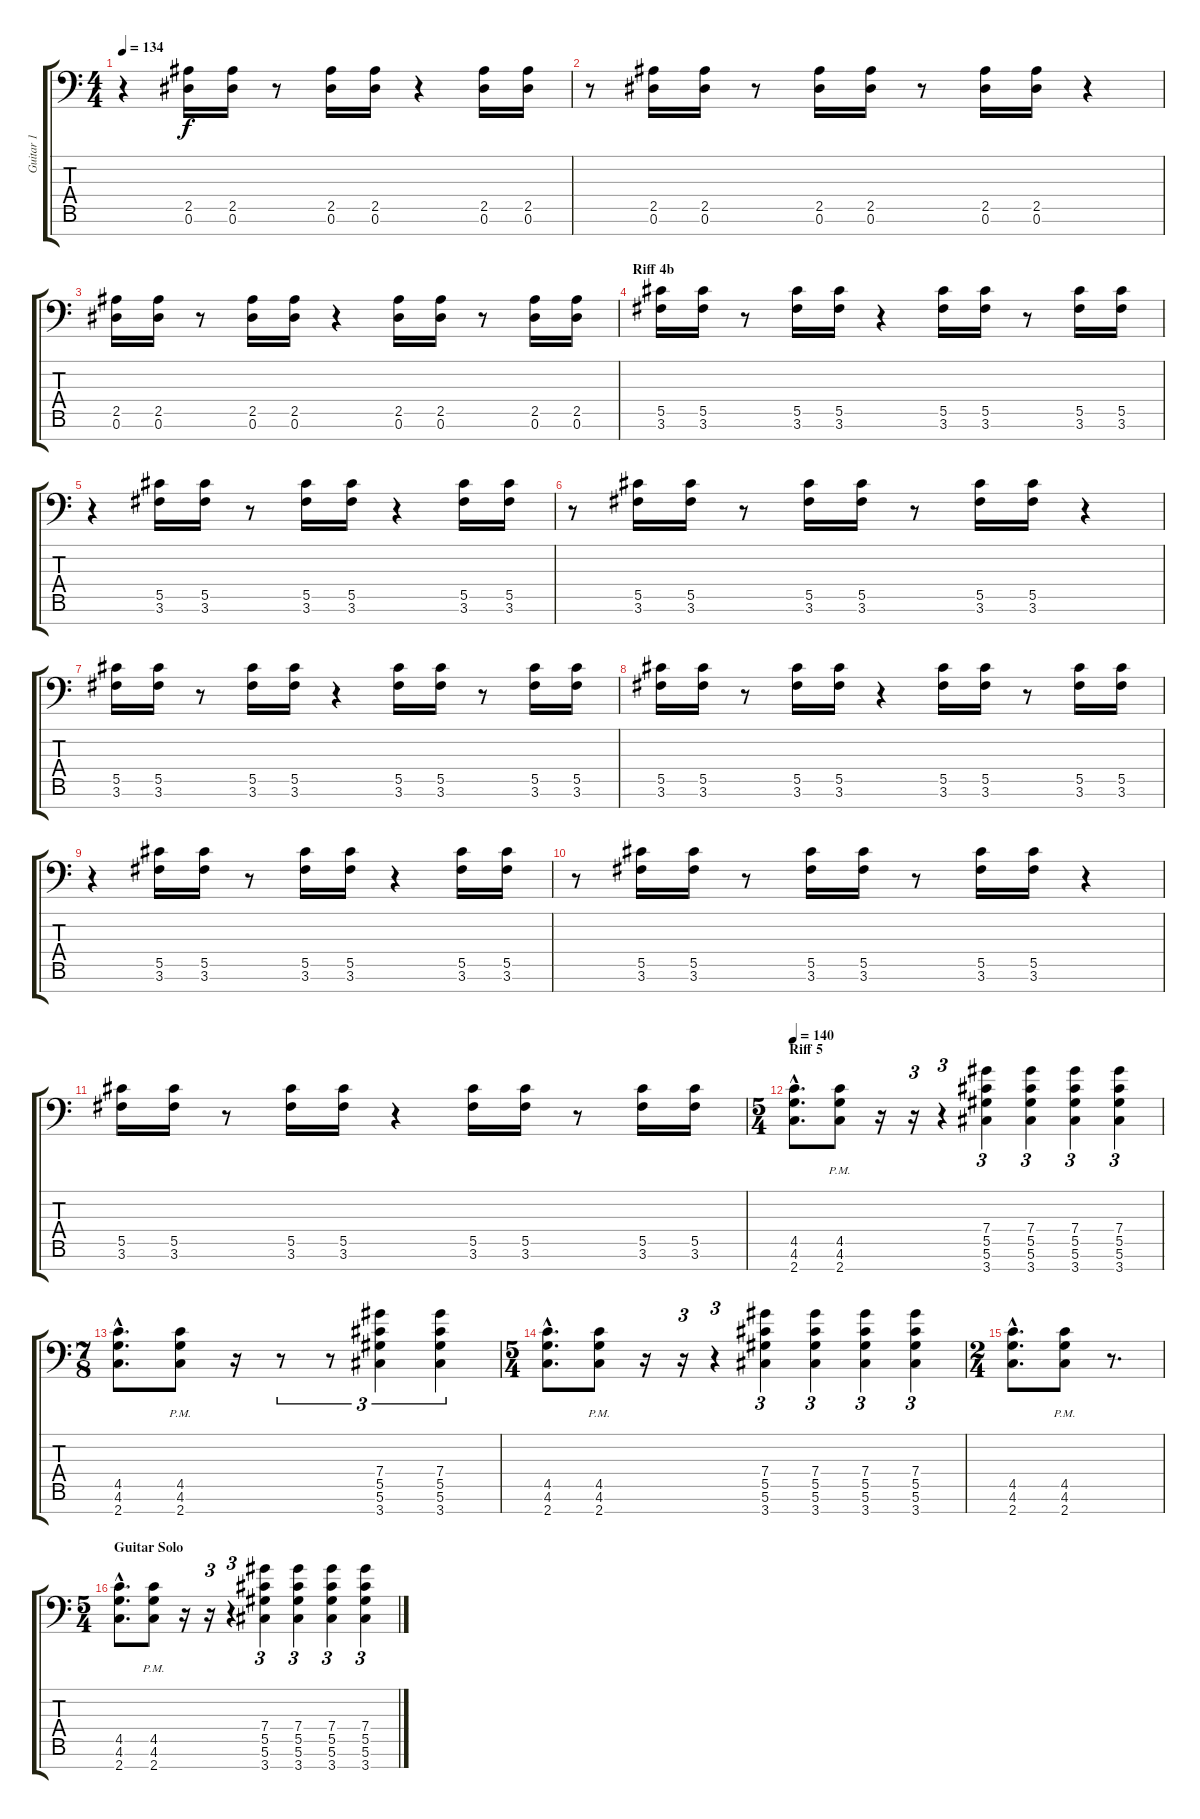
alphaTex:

\track ("Guitar 1" "Guitar 1") {instrument distortionguitar}
\staff {score tabs}
\tuning (Eb4 Bb3 Gb3 Db3 Ab2 Eb2 Bb1) {hide}
\ts (4 4)
\tempo 134
\clef f4
\ks c
r.4{dy f} (2.5 0.6).16 (2.5 0.6).16 r.8 (2.5 0.6).16 (2.5 0.6).16 r.4 (2.5 0.6).16 (2.5 0.6).16 |
r.8 (2.5 0.6).16 (2.5 0.6).16 r.8 (2.5 0.6).16 (2.5 0.6).16 r.8 (2.5 0.6).16 (2.5 0.6).16 r.4 |
(2.5 0.6).16 (2.5 0.6).16 r.8 (2.5 0.6).16 (2.5 0.6).16 r.4 (2.5 0.6).16 (2.5 0.6).16 r.8 (2.5 0.6).16 (2.5 0.6).16 |
\section ("" "Riff 4b")
(5.5 3.6).16 (5.5 3.6).16 r.8 (5.5 3.6).16 (5.5 3.6).16 r.4 (5.5 3.6).16 (5.5 3.6).16 r.8 (5.5 3.6).16 (5.5 3.6).16 |
r.4 (5.5 3.6).16 (5.5 3.6).16 r.8 (5.5 3.6).16 (5.5 3.6).16 r.4 (5.5 3.6).16 (5.5 3.6).16 |
r.8 (5.5 3.6).16 (5.5 3.6).16 r.8 (5.5 3.6).16 (5.5 3.6).16 r.8 (5.5 3.6).16 (5.5 3.6).16 r.4 |
(5.5 3.6).16 (5.5 3.6).16 r.8 (5.5 3.6).16 (5.5 3.6).16 r.4 (5.5 3.6).16 (5.5 3.6).16 r.8 (5.5 3.6).16 (5.5 3.6).16 |
(5.5 3.6).16 (5.5 3.6).16 r.8 (5.5 3.6).16 (5.5 3.6).16 r.4 (5.5 3.6).16 (5.5 3.6).16 r.8 (5.5 3.6).16 (5.5 3.6).16 |
r.4 (5.5 3.6).16 (5.5 3.6).16 r.8 (5.5 3.6).16 (5.5 3.6).16 r.4 (5.5 3.6).16 (5.5 3.6).16 |
r.8 (5.5 3.6).16 (5.5 3.6).16 r.8 (5.5 3.6).16 (5.5 3.6).16 r.8 (5.5 3.6).16 (5.5 3.6).16 r.4 |
(5.5 3.6).16 (5.5 3.6).16 r.8 (5.5 3.6).16 (5.5 3.6).16 r.4 (5.5 3.6).16 (5.5 3.6).16 r.8 (5.5 3.6).16 (5.5 3.6).16 |
\ts (5 4)
\section ("" "Riff 5")
\tempo 140
(4.5{hac} 4.6{hac} 2.7{hac}).8{d} (4.5{pm} 4.6{pm} 2.7{pm}).8 r.16 r.16{tu (3 2)} r.4{tu (3 2)} (7.4 5.5 5.6 3.7).4{tu (3 2)} (7.4 5.5 5.6 3.7).4{tu (3 2)} (7.4 5.5 5.6 3.7).4{tu (3 2)} (7.4 5.5 5.6 3.7).4{tu (3 2)} |
\ts (7 8)
(4.5{hac} 4.6{hac} 2.7{hac}).8{d} (4.5{pm} 4.6{pm} 2.7{pm}).8 r.16 r.8{tu (3 2)} r.8{tu (3 2)} (7.4 5.5 5.6 3.7).4{tu (3 2)} (7.4 5.5 5.6 3.7).4{tu (3 2)} |
\ts (5 4)
(4.5{hac} 4.6{hac} 2.7{hac}).8{d} (4.5{pm} 4.6{pm} 2.7{pm}).8 r.16 r.16{tu (3 2)} r.4{tu (3 2)} (7.4 5.5 5.6 3.7).4{tu (3 2)} (7.4 5.5 5.6 3.7).4{tu (3 2)} (7.4 5.5 5.6 3.7).4{tu (3 2)} (7.4 5.5 5.6 3.7).4{tu (3 2)} |
\ts (2 4)
(4.5{hac} 4.6{hac} 2.7{hac}).8{d} (4.5{pm} 4.6{pm} 2.7{pm}).8 r.8{d} |
\ts (5 4)
\section ("" "Guitar Solo")
(4.5{hac} 4.6{hac} 2.7{hac}).8{d} (4.5{pm} 4.6{pm} 2.7{pm}).8 r.16 r.16{tu (3 2)} r.4{tu (3 2)} (7.4 5.5 5.6 3.7).4{tu (3 2)} (7.4 5.5 5.6 3.7).4{tu (3 2)} (7.4 5.5 5.6 3.7).4{tu (3 2)} (7.4 5.5 5.6 3.7).4{tu (3 2)}
